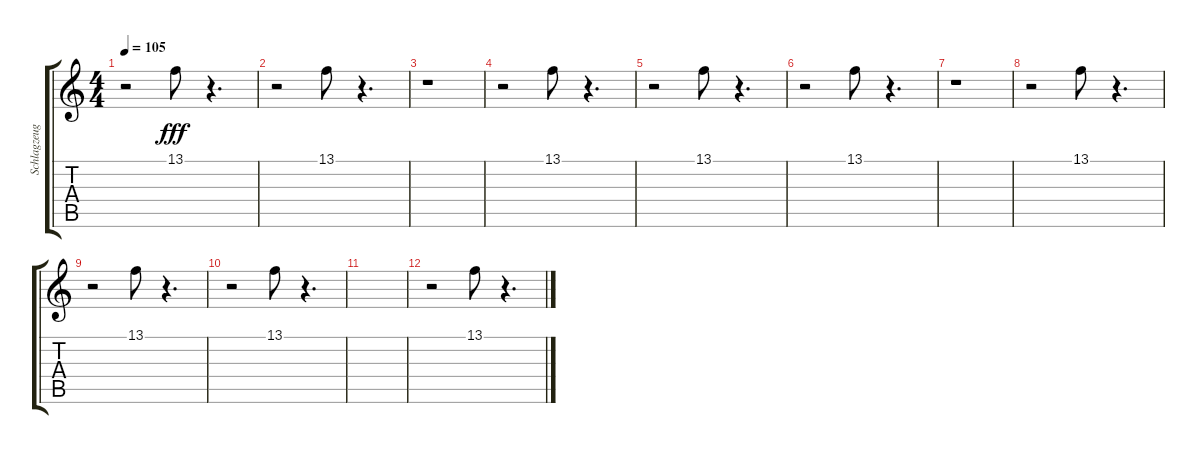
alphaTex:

\track ("Schlagzeug" "Schlagzeug") {instrument woodblock}
\staff {score tabs}
\tuning (E4 B3 G3 D3 A2 E2) {hide}
\ts (4 4)
\tempo 105
\clef g2
\ks c
r.2{dy fff} 13.1.8 r.4{d} |
r.2 13.1.8 r.4{d} |
r.1 |
r.2 13.1.8 r.4{d} |
r.2 13.1.8 r.4{d} |
r.2 13.1.8 r.4{d} |
r.1 |
r.2 13.1.8 r.4{d} |
r.2 13.1.8 r.4{d} |
r.2 13.1.8 r.4{d} |
|
r.2 13.1.8 r.4{d}
